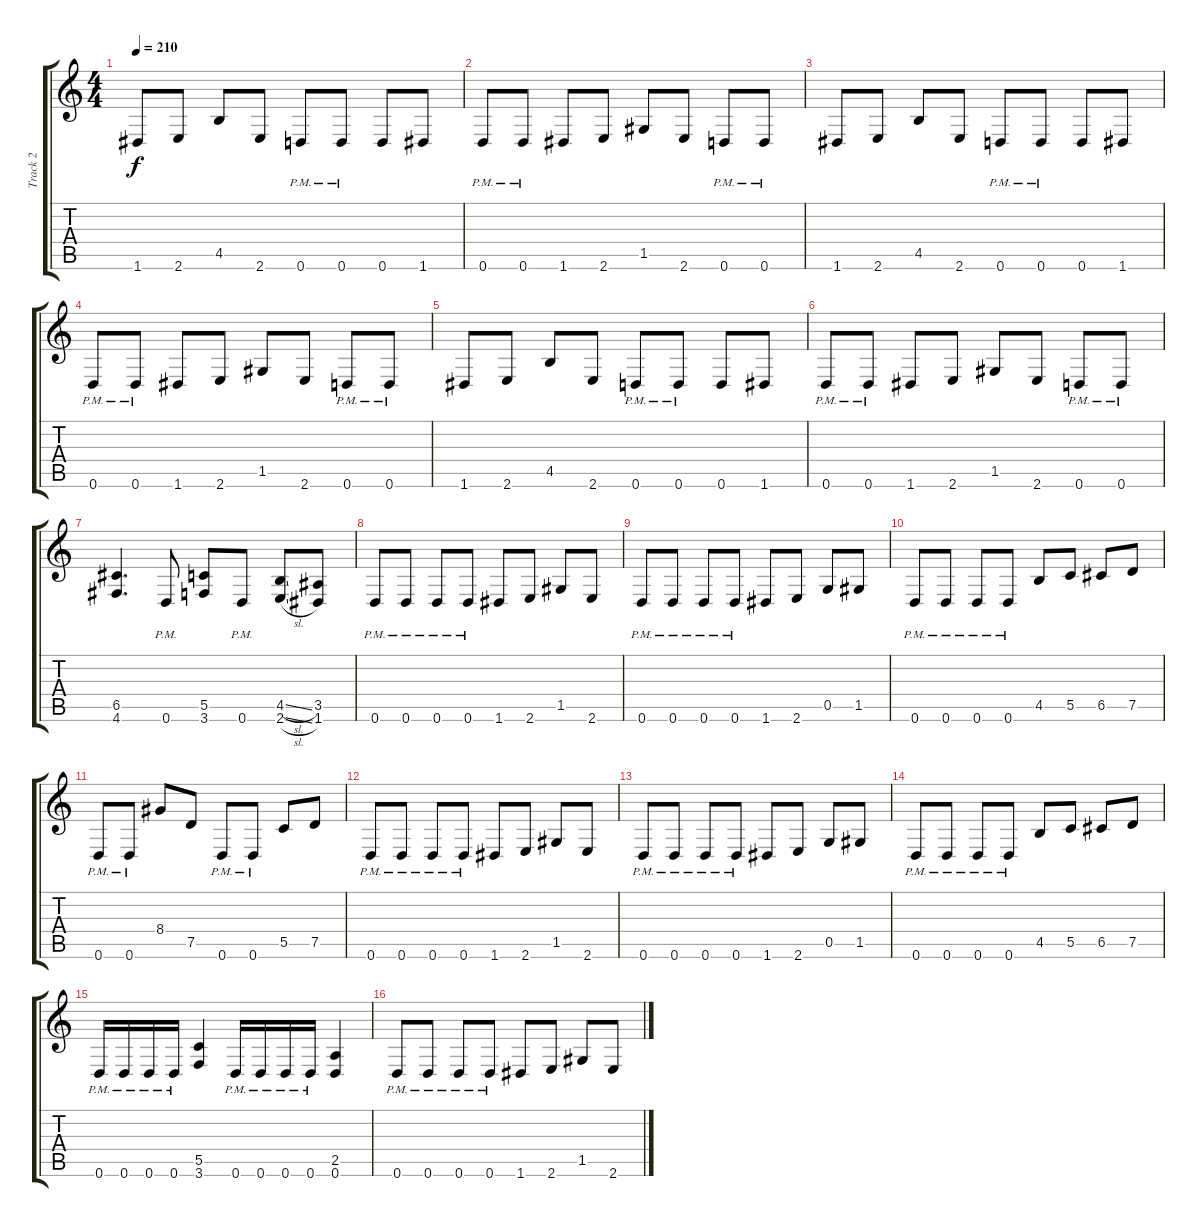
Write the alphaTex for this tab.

\track ("Track 2" "Track 2") {instrument overdrivenguitar}
\staff {score tabs}
\tuning (D4 A3 F3 C3 G2 D2) {hide}
\ts (4 4)
\tempo 210
\clef g2
\ks c
1.6.8{dy f} 2.6.8 4.5.8 2.6.8 0.6{pm}.8 0.6{pm}.8 0.6.8 1.6.8 |
0.6{pm}.8 0.6{pm}.8 1.6.8 2.6.8 1.5.8 2.6.8 0.6{pm}.8 0.6{pm}.8 |
1.6.8 2.6.8 4.5.8 2.6.8 0.6{pm}.8 0.6{pm}.8 0.6.8 1.6.8 |
0.6{pm}.8 0.6{pm}.8 1.6.8 2.6.8 1.5.8 2.6.8 0.6{pm}.8 0.6{pm}.8 |
1.6.8 2.6.8 4.5.8 2.6.8 0.6{pm}.8 0.6{pm}.8 0.6.8 1.6.8 |
0.6{pm}.8 0.6{pm}.8 1.6.8 2.6.8 1.5.8 2.6.8 0.6{pm}.8 0.6{pm}.8 |
(6.5 4.6).4{d} 0.6{pm}.8 (5.5 3.6).8 0.6{pm}.8 (4.5{sl} 2.6{sl}).8 (3.5 1.6).8 |
0.6{pm}.8 0.6{pm}.8 0.6{pm}.8 0.6{pm}.8 1.6.8 2.6.8 1.5.8 2.6.8 |
0.6{pm}.8 0.6{pm}.8 0.6{pm}.8 0.6{pm}.8 1.6.8 2.6.8 0.5.8 1.5.8 |
0.6{pm}.8 0.6{pm}.8 0.6{pm}.8 0.6{pm}.8 4.5.8 5.5.8 6.5.8 7.5.8 |
0.6{pm}.8 0.6{pm}.8 8.4.8 7.5.8 0.6{pm}.8 0.6{pm}.8 5.5.8 7.5.8 |
0.6{pm}.8 0.6{pm}.8 0.6{pm}.8 0.6{pm}.8 1.6.8 2.6.8 1.5.8 2.6.8 |
0.6{pm}.8 0.6{pm}.8 0.6{pm}.8 0.6{pm}.8 1.6.8 2.6.8 0.5.8 1.5.8 |
0.6{pm}.8 0.6{pm}.8 0.6{pm}.8 0.6{pm}.8 4.5.8 5.5.8 6.5.8 7.5.8 |
0.6{pm}.16 0.6{pm}.16 0.6{pm}.16 0.6{pm}.16 (5.5 3.6).4 0.6{pm}.16 0.6{pm}.16 0.6{pm}.16 0.6{pm}.16 (2.5 0.6).4 |
0.6{pm}.8 0.6{pm}.8 0.6{pm}.8 0.6{pm}.8 1.6.8 2.6.8 1.5.8 2.6.8
